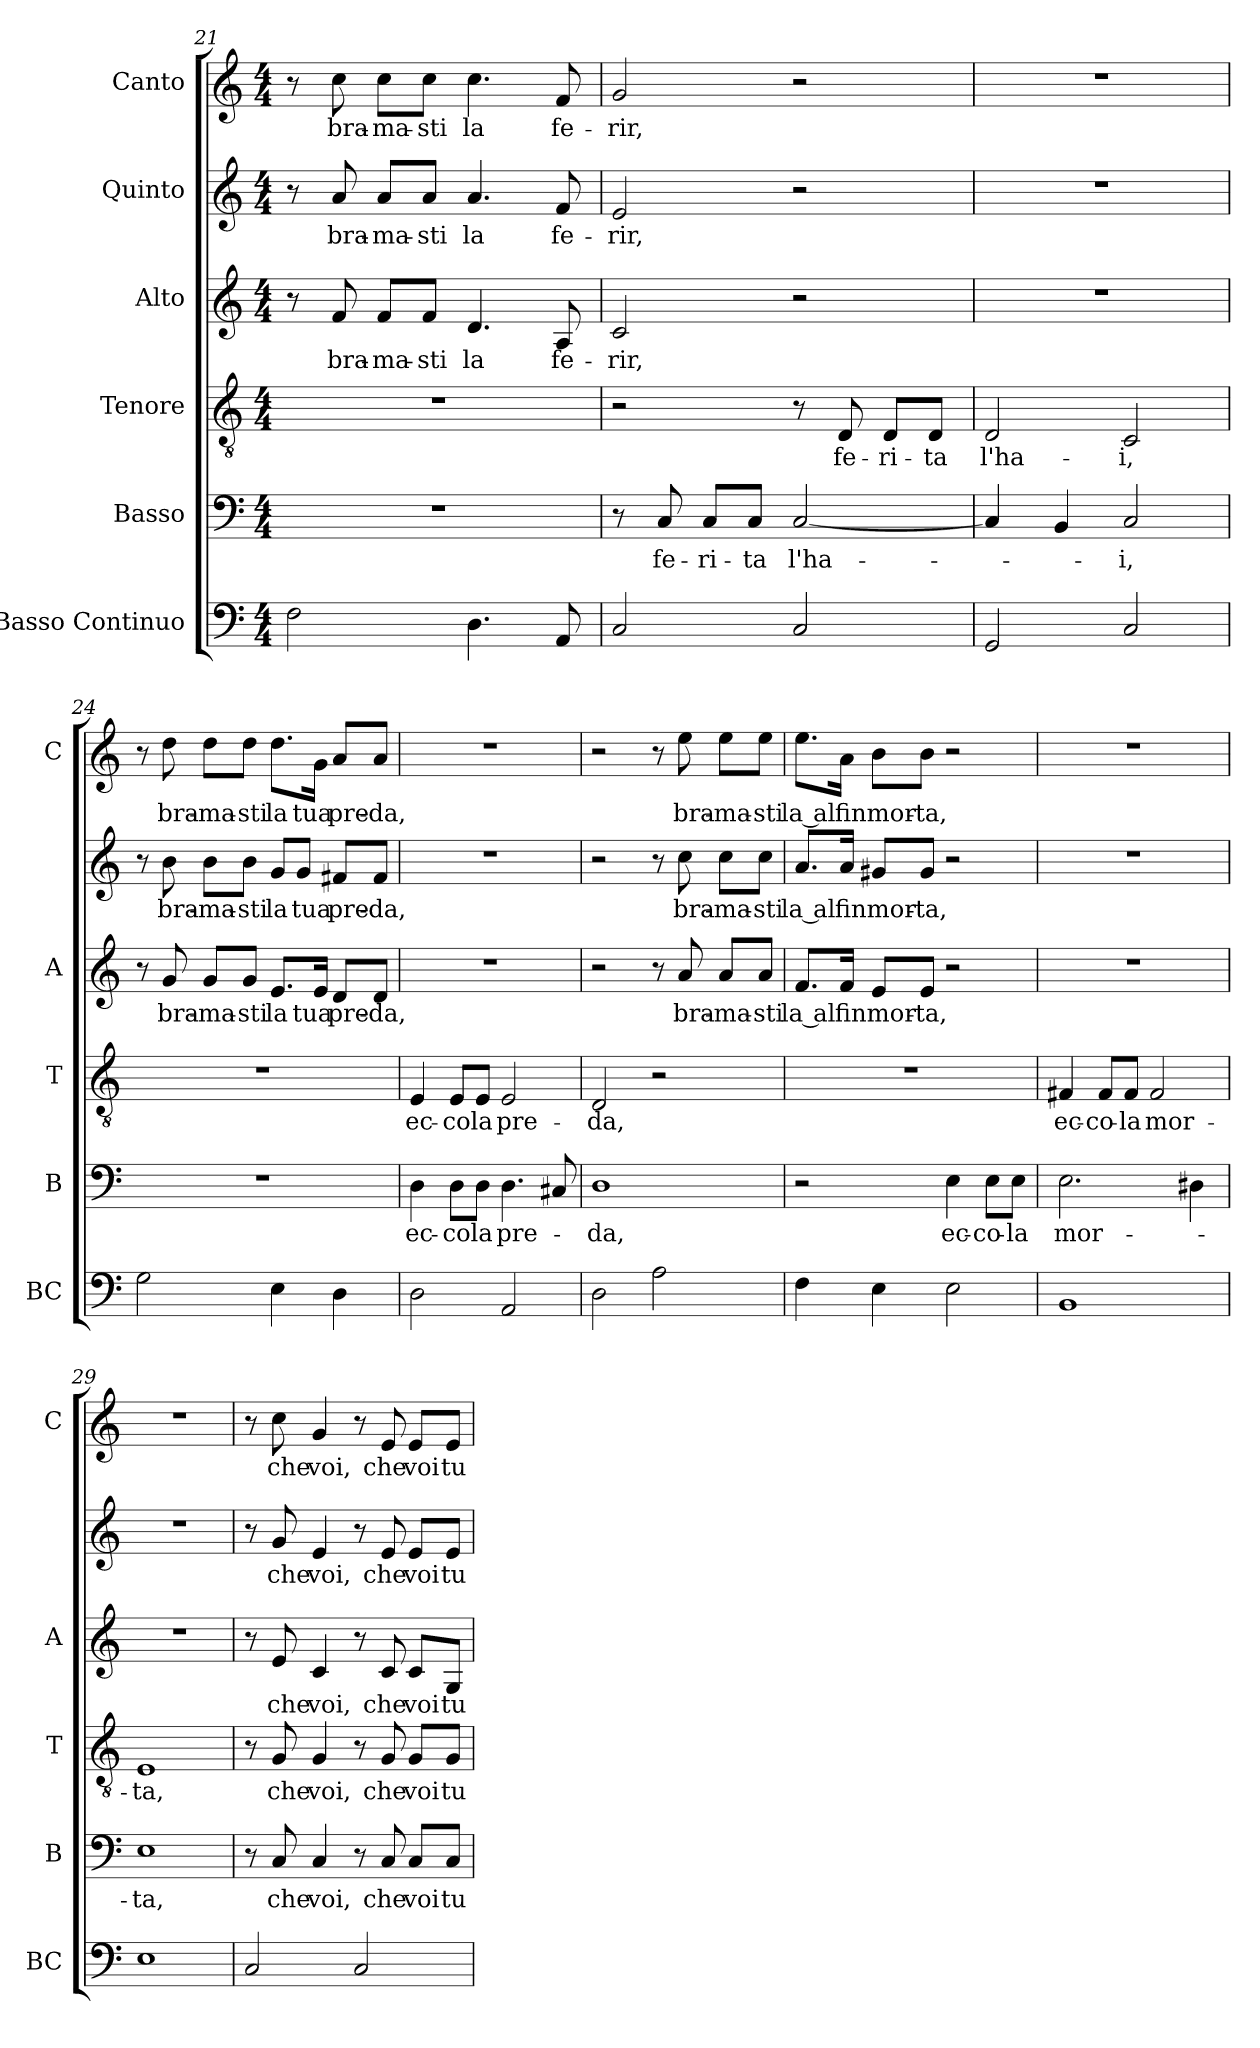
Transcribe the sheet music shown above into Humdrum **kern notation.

**kern	**kern	**text	**kern	**text	**kern	**text	**kern	**text	**kern	**text
*part6	*part5	*part5	*part4	*part4	*part3	*part3	*part2	*part2	*part1	*part1
*staff6	*staff5	*staff5	*staff4	*staff4	*staff3	*staff3	*staff2	*staff2	*staff1	*staff1
*I"Basso Continuo	*I"Basso	*	*I"Tenore	*	*I"Alto	*	*I"Quinto	*	*I"Canto	*
*I'BC	*I'B	*	*I'T	*	*I'A	*	*	*	*I'C	*
*clefF4	*clefF4	*	*clefGv2	*	*clefG2	*	*clefG2	*	*clefG2	*
*k[]	*k[]	*	*k[]	*	*k[]	*	*k[]	*	*k[]	*
*C:	*C:	*	*C:	*	*C:	*	*C:	*	*C:	*
*M4/4	*M4/4	*	*M4/4	*	*M4/4	*	*M4/4	*	*M4/4	*
=21	=21	=21	=21	=21	=21	=21	=21	=21	=21	=21
2F\	1r	.	1r	.	8r	.	8r	.	8r	.
!	!	!	!	!	!	!LO:LY:b	!	!LO:LY:b	!	!LO:LY:b
.	.	.	.	.	8f/	bra-	8a/	bra-	8cc\	bra-
!	!	!	!	!	!	!LO:LY:b	!	!LO:LY:b	!	!LO:LY:b
.	.	.	.	.	8f/L	-ma-	8a/L	-ma-	8cc\L	-ma-
!	!	!	!	!	!	!LO:LY:b	!	!LO:LY:b	!	!LO:LY:b
.	.	.	.	.	8f/J	-sti	8a/J	-sti	8cc\J	-sti
!	!	!	!	!	!	!LO:LY:b	!	!LO:LY:b	!	!LO:LY:b
4.D\	.	.	.	.	4.d/	la	4.a/	la	4.cc\	la
!	!	!	!	!	!	!LO:LY:b	!	!LO:LY:b	!	!LO:LY:b
8AA/	.	.	.	.	8A/	fe-	8f/	fe-	8f/	fe-
!!LO:LB:g=z
=22	=22	=22	=22	=22	=22	=22	=22	=22	=22	=22
!	!	!	!	!	!	!LO:LY:b	!	!LO:LY:b	!	!LO:LY:b
2C/	8r	.	2r	.	2c/	-rir,	2e/	-rir,	2g/	-rir,
!	!	!LO:LY:b	!	!	!	!	!	!	!	!
.	8C/	fe-	.	.	.	.	.	.	.	.
!	!	!LO:LY:b	!	!	!	!	!	!	!	!
.	8C/L	-ri-	.	.	.	.	.	.	.	.
!	!	!LO:LY:b	!	!	!	!	!	!	!	!
.	8C/J	-ta	.	.	.	.	.	.	.	.
!	!	!LO:LY:b	!	!	!	!	!	!	!	!
2C/	[2C/	l'ha-	8r	.	2r	.	2r	.	2r	.
!	!	!	!	!LO:LY:b	!	!	!	!	!	!
.	.	.	8D/	fe-	.	.	.	.	.	.
!	!	!	!	!LO:LY:b	!	!	!	!	!	!
.	.	.	8D/L	-ri-	.	.	.	.	.	.
!	!	!	!	!LO:LY:b	!	!	!	!	!	!
.	.	.	8D/J	-ta	.	.	.	.	.	.
=23	=23	=23	=23	=23	=23	=23	=23	=23	=23	=23
!	!	!	!	!LO:LY:b	!	!	!	!	!	!
2GG/	4C/]	.	2D/	l'ha-	1r	.	1r	.	1r	.
.	4BB/	.	.	.	.	.	.	.	.	.
!	!	!LO:LY:b	!	!LO:LY:b	!	!	!	!	!	!
2C/	2C/	-i,	2C/	-i,	.	.	.	.	.	.
=24	=24	=24	=24	=24	=24	=24	=24	=24	=24	=24
2G\	1r	.	1r	.	8r	.	8r	.	8r	.
!	!	!	!	!	!	!LO:LY:b	!	!LO:LY:b	!	!LO:LY:b
.	.	.	.	.	8g/	bra-	8b\	bra-	8dd\	bra-
!	!	!	!	!	!	!LO:LY:b	!	!LO:LY:b	!	!LO:LY:b
.	.	.	.	.	8g/L	-ma-	8b\L	-ma-	8dd\L	-ma-
!	!	!	!	!	!	!LO:LY:b	!	!LO:LY:b	!	!LO:LY:b
.	.	.	.	.	8g/J	-sti	8b\J	-sti	8dd\J	-sti
!	!	!	!	!	!	!LO:LY:b	!	!LO:LY:b	!	!LO:LY:b
4E\	.	.	.	.	8.e/L	la	8g/L	la	8.dd\L	la
!	!	!	!	!	!	!	!	!LO:LY:b	!	!
.	.	.	.	.	.	.	8g/J	tua	.	.
!	!	!	!	!	!	!LO:LY:b	!	!	!	!LO:LY:b
.	.	.	.	.	16e/Jk	tua	.	.	16g\Jk	tua
!	!	!	!	!	!	!LO:LY:b	!	!LO:LY:b	!	!LO:LY:b
4D\	.	.	.	.	8d/L	pre-	8f#X/L	pre-	8a/L	pre-
!	!	!	!	!	!	!LO:LY:b	!	!LO:LY:b	!	!LO:LY:b
.	.	.	.	.	8d/J	-da,	8f#/J	-da,	8a/J	-da,
=25	=25	=25	=25	=25	=25	=25	=25	=25	=25	=25
!	!	!LO:LY:b	!	!LO:LY:b	!	!	!	!	!	!
2D\	4D\	ec-	4E/	ec-	1r	.	1r	.	1r	.
!	!	!LO:LY:b	!	!LO:LY:b	!	!	!	!	!	!
.	8D\L	-co	8E/L	-co	.	.	.	.	.	.
!	!	!LO:LY:b	!	!LO:LY:b	!	!	!	!	!	!
.	8D\J	la	8E/J	la	.	.	.	.	.	.
!	!	!LO:LY:b	!	!LO:LY:b	!	!	!	!	!	!
2AA/	4.D\	pre-	2E/	pre-	.	.	.	.	.	.
.	8C#X/	.	.	.	.	.	.	.	.	.
=26	=26	=26	=26	=26	=26	=26	=26	=26	=26	=26
!	!	!LO:LY:b	!	!LO:LY:b	!	!	!	!	!	!
2D\	1D	-da,	2D/	-da,	2r	.	2r	.	2r	.
2A\	.	.	2r	.	8r	.	8r	.	8r	.
!	!	!	!	!	!	!LO:LY:b	!	!LO:LY:b	!	!LO:LY:b
.	.	.	.	.	8a/	bra-	8cc\	bra-	8ee\	bra-
!	!	!	!	!	!	!LO:LY:b	!	!LO:LY:b	!	!LO:LY:b
.	.	.	.	.	8a/L	-ma-	8cc\L	-ma-	8ee\L	-ma-
!	!	!	!	!	!	!LO:LY:b	!	!LO:LY:b	!	!LO:LY:b
.	.	.	.	.	8a/J	-sti	8cc\J	-sti	8ee\J	-sti
=27	=27	=27	=27	=27	=27	=27	=27	=27	=27	=27
!	!	!	!	!	!	!LO:LY:b	!	!LO:LY:b	!	!LO:LY:b
4F\	2r	.	1r	.	8.f/L	la al	8.a/L	la al	8.ee\L	la al
!	!	!	!	!	!	!LO:LY:b	!	!LO:LY:b	!	!LO:LY:b
.	.	.	.	.	16f/Jk	fin	16a/Jk	fin	16a\Jk	fin
!	!	!	!	!	!	!LO:LY:b	!	!LO:LY:b	!	!LO:LY:b
4E\	.	.	.	.	8e/L	mor-	8g#X/L	mor-	8b\L	mor-
!	!	!	!	!	!	!LO:LY:b	!	!LO:LY:b	!	!LO:LY:b
.	.	.	.	.	8e/J	-ta,	8g#/J	-ta,	8b\J	-ta,
!	!	!LO:LY:b	!	!	!	!	!	!	!	!
2E\	4E\	ec-	.	.	2r	.	2r	.	2r	.
!	!	!LO:LY:b	!	!	!	!	!	!	!	!
.	8E\L	-co-	.	.	.	.	.	.	.	.
!	!	!LO:LY:b	!	!	!	!	!	!	!	!
.	8E\J	-la	.	.	.	.	.	.	.	.
=28	=28	=28	=28	=28	=28	=28	=28	=28	=28	=28
!	!	!LO:LY:b	!	!LO:LY:b	!	!	!	!	!	!
1BB	2.E\	mor-	4F#X/	ec-	1r	.	1r	.	1r	.
!	!	!	!	!LO:LY:b	!	!	!	!	!	!
.	.	.	8F#/L	-co-	.	.	.	.	.	.
!	!	!	!	!LO:LY:b	!	!	!	!	!	!
.	.	.	8F#/J	-la	.	.	.	.	.	.
!	!	!	!	!LO:LY:b	!	!	!	!	!	!
.	.	.	2F#/	mor-	.	.	.	.	.	.
.	4D#X\	.	.	.	.	.	.	.	.	.
!!LO:LB:g=z
=29	=29	=29	=29	=29	=29	=29	=29	=29	=29	=29
!	!	!LO:LY:b	!	!LO:LY:b	!	!	!	!	!	!
1E	1E	-ta,	1E	-ta,	1r	.	1r	.	1r	.
=30	=30	=30	=30	=30	=30	=30	=30	=30	=30	=30
2C/	8r	.	8r	.	8r	.	8r	.	8r	.
!	!	!LO:LY:b	!	!LO:LY:b	!	!LO:LY:b	!	!LO:LY:b	!	!LO:LY:b
.	8C/	che	8G/	che	8e/	che	8g/	che	8cc\	che
!	!	!LO:LY:b	!	!LO:LY:b	!	!LO:LY:b	!	!LO:LY:b	!	!LO:LY:b
.	4C/	voi,	4G/	voi,	4c/	voi,	4e/	voi,	4g/	voi,
2C/	8r	.	8r	.	8r	.	8r	.	8r	.
!	!	!LO:LY:b	!	!LO:LY:b	!	!LO:LY:b	!	!LO:LY:b	!	!LO:LY:b
.	8C/	che	8G/	che	8c/	che	8e/	che	8e/	che
!	!	!LO:LY:b	!	!LO:LY:b	!	!LO:LY:b	!	!LO:LY:b	!	!LO:LY:b
.	8C/L	voi	8G/L	voi	8c/L	voi	8e/L	voi	8e/L	voi
!	!	!LO:LY:b	!	!LO:LY:b	!	!LO:LY:b	!	!LO:LY:b	!	!LO:LY:b
.	8C/J	tu	8G/J	tu	8G/J	tu	8e/J	tu	8e/J	tu
=	=	=	=	=	=	=	=	=	=	=
*-	*-	*-	*-	*-	*-	*-	*-	*-	*-	*-
